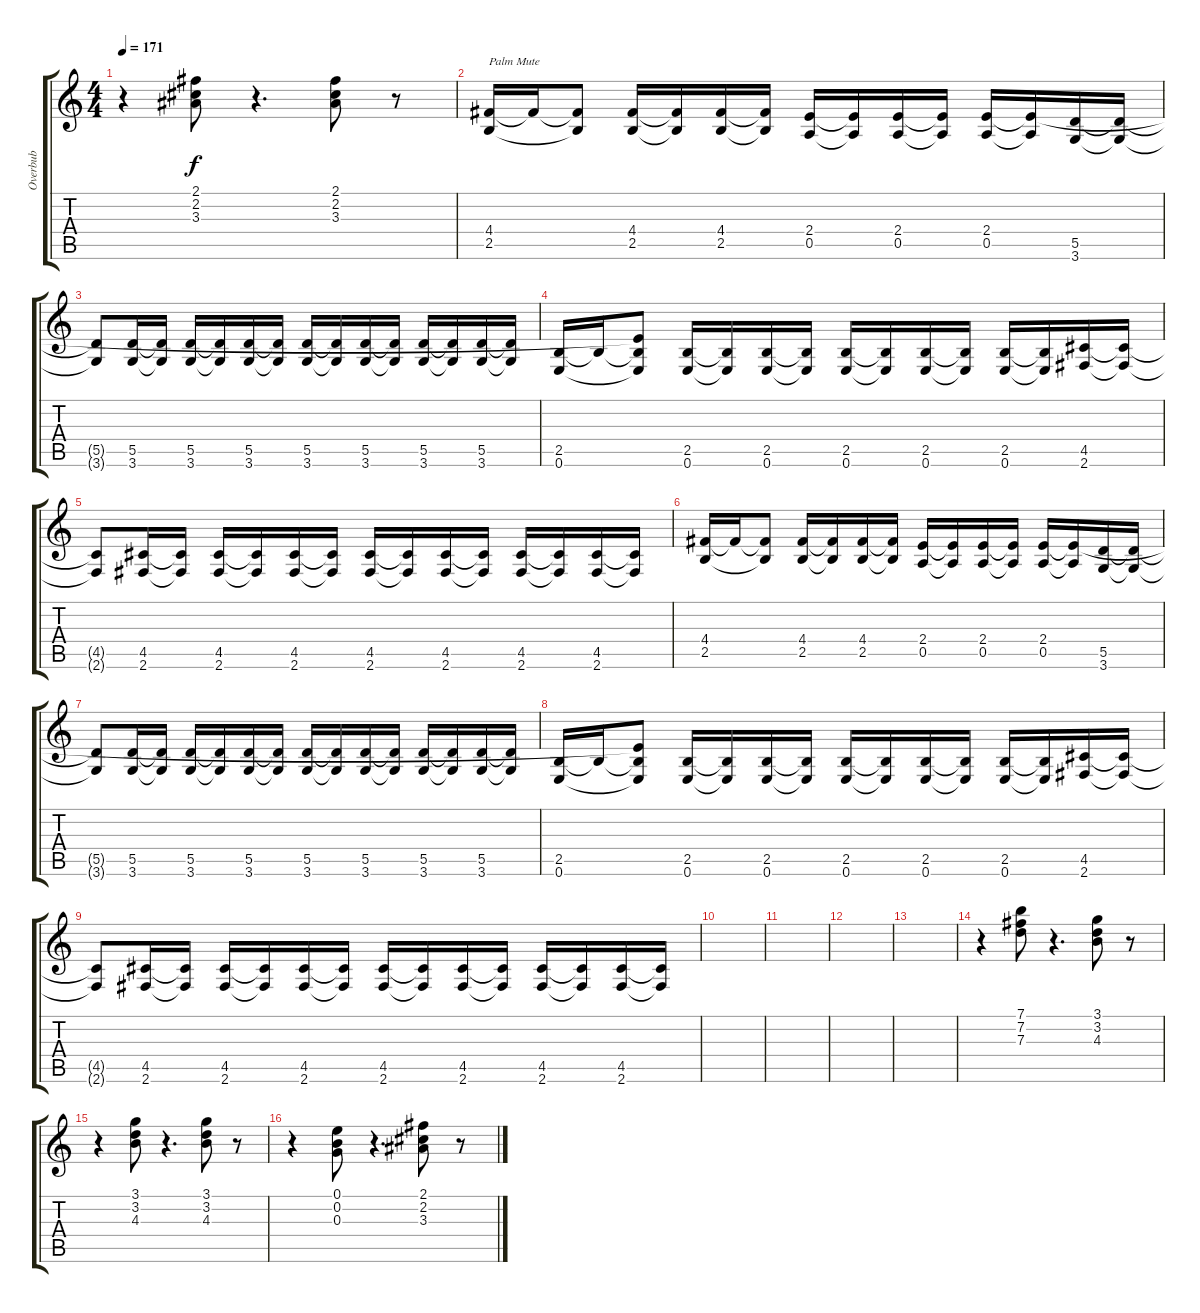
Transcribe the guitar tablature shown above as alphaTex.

\track ("Overbub" "Overbub") {instrument electricguitarmuted}
\staff {score tabs}
\tuning (E4 B3 G3 D3 A2 E2) {hide}
\ts (4 4)
\tempo 171
\clef g2
\ks c
r.4{dy f} (2.1 2.2 3.3).8 r.4{d} (2.1 2.2 3.3).8 r.8 |
(4.4 2.5).16{txt "Palm Mute"} 4.4{t}.16 (4.4{t} 2.5{t}).8 (4.4 2.5).16 (4.4{t} 2.5{t}).16 (4.4 2.5).16 (4.4{t} 2.5{t}).16 (2.4 0.5).16 (2.4{t} 0.5{t}).16 (2.4 0.5).16 (2.4{t} 0.5{t}).16 (2.4 0.5).16 (2.4{t} 0.5{t}).16 (5.5 3.6).16 (5.5{t} 3.6{t}).16 |
(5.5{t} 3.6{t}).8 (5.5 3.6).16 (5.5{t} 3.6{t}).16 (5.5 3.6).16 (5.5{t} 3.6{t}).16 (5.5 3.6).16 (5.5{t} 3.6{t}).16 (5.5 3.6).16 (5.5{t} 3.6{t}).16 (5.5 3.6).16 (5.5{t} 3.6{t}).16 (5.5 3.6).16 (5.5{t} 3.6{t}).16 (5.5 3.6).16 (5.5{t} 3.6{t}).16 |
(2.5 0.6).16 2.5{t}.16 (2.4{t} 2.5{t} 0.6{t}).8 (2.5 0.6).16 (2.5{t} 0.6{t}).16 (2.5 0.6).16 (2.5{t} 0.6{t}).16 (2.5 0.6).16 (2.5{t} 0.6{t}).16 (2.5 0.6).16 (2.5{t} 0.6{t}).16 (2.5 0.6).16 (2.5{t} 0.6{t}).16 (4.5 2.6).16 (4.5{t} 2.6{t}).16 |
(4.5{t} 2.6{t}).8 (4.5 2.6).16 (4.5{t} 2.6{t}).16 (4.5 2.6).16 (4.5{t} 2.6{t}).16 (4.5 2.6).16 (4.5{t} 2.6{t}).16 (4.5 2.6).16 (4.5{t} 2.6{t}).16 (4.5 2.6).16 (4.5{t} 2.6{t}).16 (4.5 2.6).16 (4.5{t} 2.6{t}).16 (4.5 2.6).16 (4.5{t} 2.6{t}).16 |
(4.4 2.5).16 4.4{t}.16 (4.4{t} 2.5{t}).8 (4.4 2.5).16 (4.4{t} 2.5{t}).16 (4.4 2.5).16 (4.4{t} 2.5{t}).16 (2.4 0.5).16 (2.4{t} 0.5{t}).16 (2.4 0.5).16 (2.4{t} 0.5{t}).16 (2.4 0.5).16 (2.4{t} 0.5{t}).16 (5.5 3.6).16 (5.5{t} 3.6{t}).16 |
(5.5{t} 3.6{t}).8 (5.5 3.6).16 (5.5{t} 3.6{t}).16 (5.5 3.6).16 (5.5{t} 3.6{t}).16 (5.5 3.6).16 (5.5{t} 3.6{t}).16 (5.5 3.6).16 (5.5{t} 3.6{t}).16 (5.5 3.6).16 (5.5{t} 3.6{t}).16 (5.5 3.6).16 (5.5{t} 3.6{t}).16 (5.5 3.6).16 (5.5{t} 3.6{t}).16 |
(2.5 0.6).16 2.5{t}.16 (2.4{t} 2.5{t} 0.6{t}).8 (2.5 0.6).16 (2.5{t} 0.6{t}).16 (2.5 0.6).16 (2.5{t} 0.6{t}).16 (2.5 0.6).16 (2.5{t} 0.6{t}).16 (2.5 0.6).16 (2.5{t} 0.6{t}).16 (2.5 0.6).16 (2.5{t} 0.6{t}).16 (4.5 2.6).16 (4.5{t} 2.6{t}).16 |
(4.5{t} 2.6{t}).8 (4.5 2.6).16 (4.5{t} 2.6{t}).16 (4.5 2.6).16 (4.5{t} 2.6{t}).16 (4.5 2.6).16 (4.5{t} 2.6{t}).16 (4.5 2.6).16 (4.5{t} 2.6{t}).16 (4.5 2.6).16 (4.5{t} 2.6{t}).16 (4.5 2.6).16 (4.5{t} 2.6{t}).16 (4.5 2.6).16 (4.5{t} 2.6{t}).16 |
|
|
|
|
r.4 (7.1 7.2 7.3).8 r.4{d} (3.1 3.2 4.3).8 r.8 |
r.4 (3.1 3.2 4.3).8 r.4{d} (3.1 3.2 4.3).8 r.8 |
r.4 (0.1 0.2 0.3).8 r.4{d} (2.1 2.2 3.3).8 r.8
